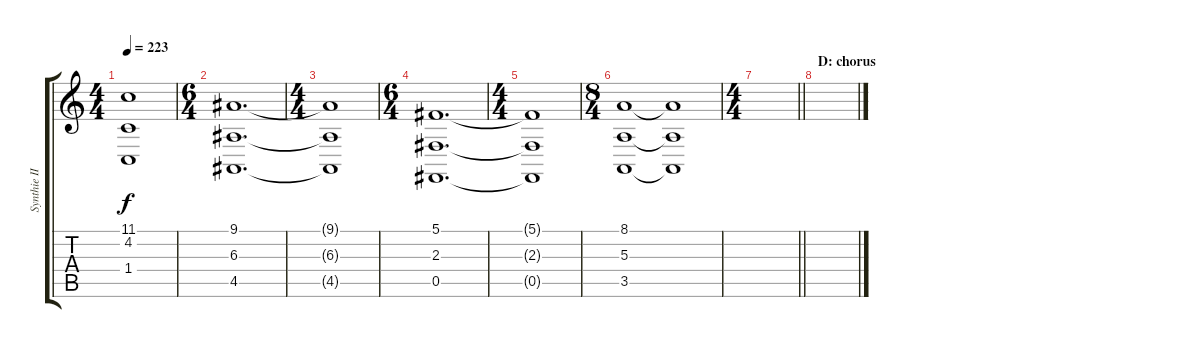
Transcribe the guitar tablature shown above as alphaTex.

\track ("Synthie II" "Synthie II") {instrument stringensemble1}
\staff {score tabs}
\tuning (Db4 Ab3 E3 B2 Gb2 B1) {hide}
\ts (4 4)
\tempo 223
\clef g2
\ks c
(11.1{t} 4.2{t} 1.4{t}).1{dy f} |
\ts (6 4)
(9.1 6.3 4.5).1{d} |
\ts (4 4)
(9.1{t} 6.3{t} 4.5{t}).1 |
\ts (6 4)
(5.1 2.3 0.5).1{d} |
\ts (4 4)
(5.1{t} 2.3{t} 0.5{t}).1 |
\ts (8 4)
(8.1 5.3 3.5).1 (8.1{t} 5.3{t} 3.5{t}).1 |
\ts (4 4)
\barLineRight lightlight
|
\section ("" "D: chorus")
